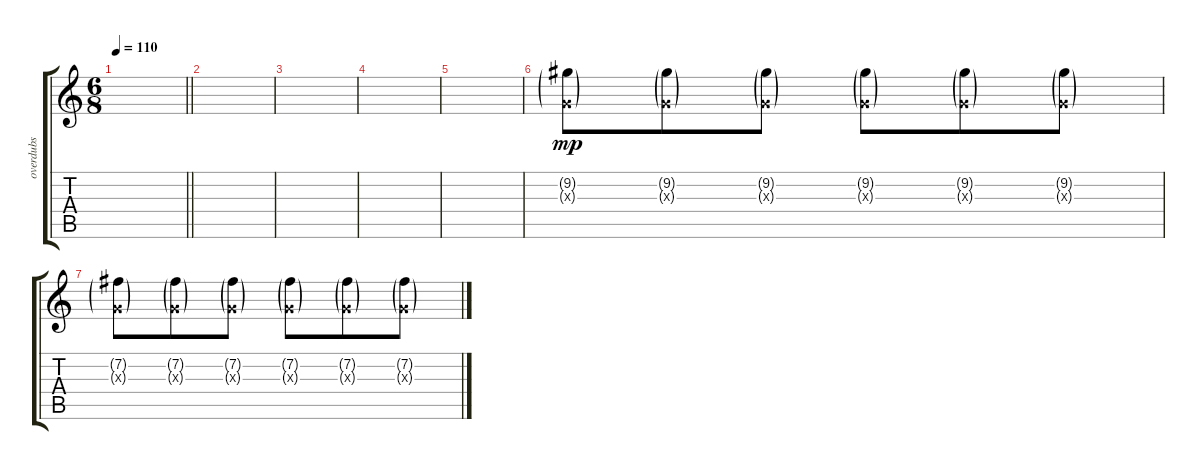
\track ("overdubs" "overdubs") {instrument distortionguitar}
\staff {score tabs}
\tuning (E4 B3 G3 D3 A2 E2) {hide}
\ts (6 8)
\tempo 110
\clef g2
\barLineRight lightlight
\ks c
|
\section ("" "")
|
|
|
|
(9.2{g} 0.3{g x}).8{dy mp volume 16} (9.2{g} 0.3{g x}).8 (9.2{g} 0.3{g x}).8 (9.2{g} 0.3{g x}).8 (9.2{g} 0.3{g x}).8 (9.2{g} 0.3{g x}).8 |
(7.2{g} 0.3{g x}).8 (7.2{g} 0.3{g x}).8 (7.2{g} 0.3{g x}).8 (7.2{g} 0.3{g x}).8 (7.2{g} 0.3{g x}).8 (7.2{g} 0.3{g x}).8
